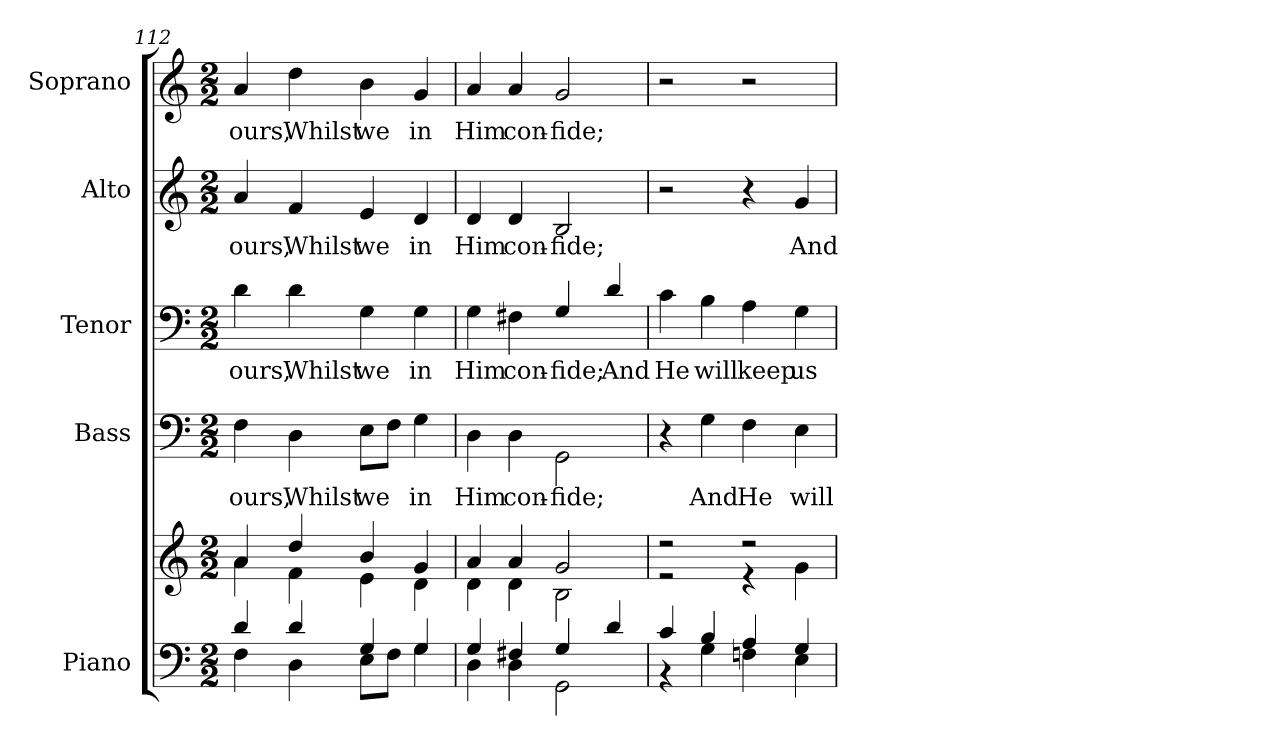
**kern	**kern	**kern	**text	**kern	**text	**kern	**text	**kern	**text
*part5	*part5	*part4	*part4	*part3	*part3	*part2	*part2	*part1	*part1
*staff6	*staff5	*staff4	*staff4	*staff3	*staff3	*staff2	*staff2	*staff1	*staff1
*I"Piano	*	*I"Bass	*	*I"Tenor	*	*I"Alto	*	*I"Soprano	*
*I'Pno.	*	*I'B.	*	*I'T.	*	*I'A.	*	*I'S.	*
!!LO:PB:g=z
*clefF4	*clefG2	*clefF4	*	*clefF4	*	*clefG2	*	*clefG2	*
*k[]	*k[]	*k[]	*	*k[]	*	*k[]	*	*k[]	*
*C:	*C:	*C:	*	*C:	*	*C:	*	*C:	*
*M2/2	*M2/2	*M2/2	*	*M2/2	*	*M2/2	*	*M2/2	*
=112	=112	=112	=112	=112	=112	=112	=112	=112	=112
*^	*^	*	*	*	*	*	*	*	*
!	!	!	!	!	!LO:LY:b:color=#000000	!	!	!	!	!	!
!	!	!	!	!	!	!	!LO:LY:b:color=#000000	!	!	!	!
!	!	!	!	!	!	!	!	!	!LO:LY:b:color=#000000	!	!
!	!	!	!	!	!	!	!	!	!	!	!LO:LY:b:color=#000000
4di/	4Fi\	4ai/	4ai\	4Fi\	ours,	4di\	ours,	4ai/	ours,	4ai/	ours,
!	!	!	!	!	!LO:LY:b:color=#000000	!	!	!	!	!	!
!	!	!	!	!	!	!	!LO:LY:b:color=#000000	!	!	!	!
!	!	!	!	!	!	!	!	!	!LO:LY:b:color=#000000	!	!
!	!	!	!	!	!	!	!	!	!	!	!LO:LY:b:color=#000000
4di/	4Di\	4ddi/	4fi\	4Di\	Whilst	4di\	Whilst	4fi/	Whilst	4ddi\	Whilst
!	!	!	!	!	!LO:LY:b:color=#000000	!	!	!	!	!	!
!	!	!	!	!	!	!	!LO:LY:b:color=#000000	!	!	!	!
!	!	!	!	!	!	!	!	!	!LO:LY:b:color=#000000	!	!
!	!	!	!	!	!	!	!	!	!	!	!LO:LY:b:color=#000000
4Gi/	8Ei\L	4bi/	4ei\	8Ei\L	we	4Gi\	we	4ei/	we	4bi\	we
.	8Fi\J	.	.	8Fi\J	.	.	.	.	.	.	.
!	!	!	!	!	!LO:LY:b:color=#000000	!	!	!	!	!	!
!	!	!	!	!	!	!	!LO:LY:b:color=#000000	!	!	!	!
!	!	!	!	!	!	!	!	!	!LO:LY:b:color=#000000	!	!
!	!	!	!	!	!	!	!	!	!	!	!LO:LY:b:color=#000000
4Gi/	4Gi\	4gi/	4di\	4Gi\	in	4Gi\	in	4di/	in	4gi/	in
=113	=113	=113	=113	=113	=113	=113	=113	=113	=113	=113	=113
!	!	!	!	!	!LO:LY:b:color=#000000	!	!	!	!	!	!
!	!	!	!	!	!	!	!LO:LY:b:color=#000000	!	!	!	!
!	!	!	!	!	!	!	!	!	!LO:LY:b:color=#000000	!	!
!	!	!	!	!	!	!	!	!	!	!	!LO:LY:b:color=#000000
4Gi/	4Di\	4ai/	4di\	4Di\	Him	4Gi\	Him	4di/	Him	4ai/	Him
!	!	!	!	!	!LO:LY:b:color=#000000	!	!	!	!	!	!
!	!	!	!	!	!	!	!LO:LY:b:color=#000000	!	!	!	!
!	!	!	!	!	!	!	!	!	!LO:LY:b:color=#000000	!	!
!	!	!	!	!	!	!	!	!	!	!	!LO:LY:b:color=#000000
4F#Xi/	4Di\	4ai/	4di\	4Di\	con-	4F#Xi\	con-	4di/	con-	4ai/	con-
!	!	!	!	!	!LO:LY:b:color=#000000	!	!	!	!	!	!
!	!	!	!	!	!	!	!LO:LY:b:color=#000000	!	!	!	!
!	!	!	!	!	!	!	!	!	!LO:LY:b:color=#000000	!	!
!	!	!	!	!	!	!	!	!	!	!	!LO:LY:b:color=#000000
4Gi/	2GGi\	2gi/	2Bi\	2GGi\	-fide;	4Gi/	-fide;	2Bi/	-fide;	2gi/	-fide;
!	!	!	!	!	!	!	!LO:LY:b:color=#000000	!	!	!	!
4di/	.	.	.	.	.	4di/	And	.	.	.	.
!!LO:PB:g=z
=114	=114	=114	=114	=114	=114	=114	=114	=114	=114	=114	=114
!	!	!	!	!	!	!	!LO:LY:b:color=#000000	!	!	!	!
4ci/	4r	2r	2r	4r	.	4ci\	He	2r	.	2r	.
!	!	!	!	!	!LO:LY:b:color=#000000	!	!	!	!	!	!
!	!	!	!	!	!	!	!LO:LY:b:color=#000000	!	!	!	!
4Bi/	4Gi\	.	.	4Gi\	And	4Bi\	will	.	.	.	.
!	!	!	!	!	!LO:LY:b:color=#000000	!	!	!	!	!	!
!	!	!	!	!	!	!	!LO:LY:b:color=#000000	!	!	!	!
4Ai/	4Fni\	2r	4r	4Fi\	He	4Ai\	keep	4r	.	2r	.
!	!	!	!	!	!LO:LY:b:color=#000000	!	!	!	!	!	!
!	!	!	!	!	!	!	!LO:LY:b:color=#000000	!	!	!	!
!	!	!	!	!	!	!	!	!	!LO:LY:b:color=#000000	!	!
4Gi/	4Ei\	.	4gi\	4Ei\	will	4Gi\	us	4gi/	And	.	.
*v	*v	*	*	*	*	*	*	*	*	*	*
*	*v	*v	*	*	*	*	*	*	*	*
=	=	=	=	=	=	=	=	=	=
*-	*-	*-	*-	*-	*-	*-	*-	*-	*-
